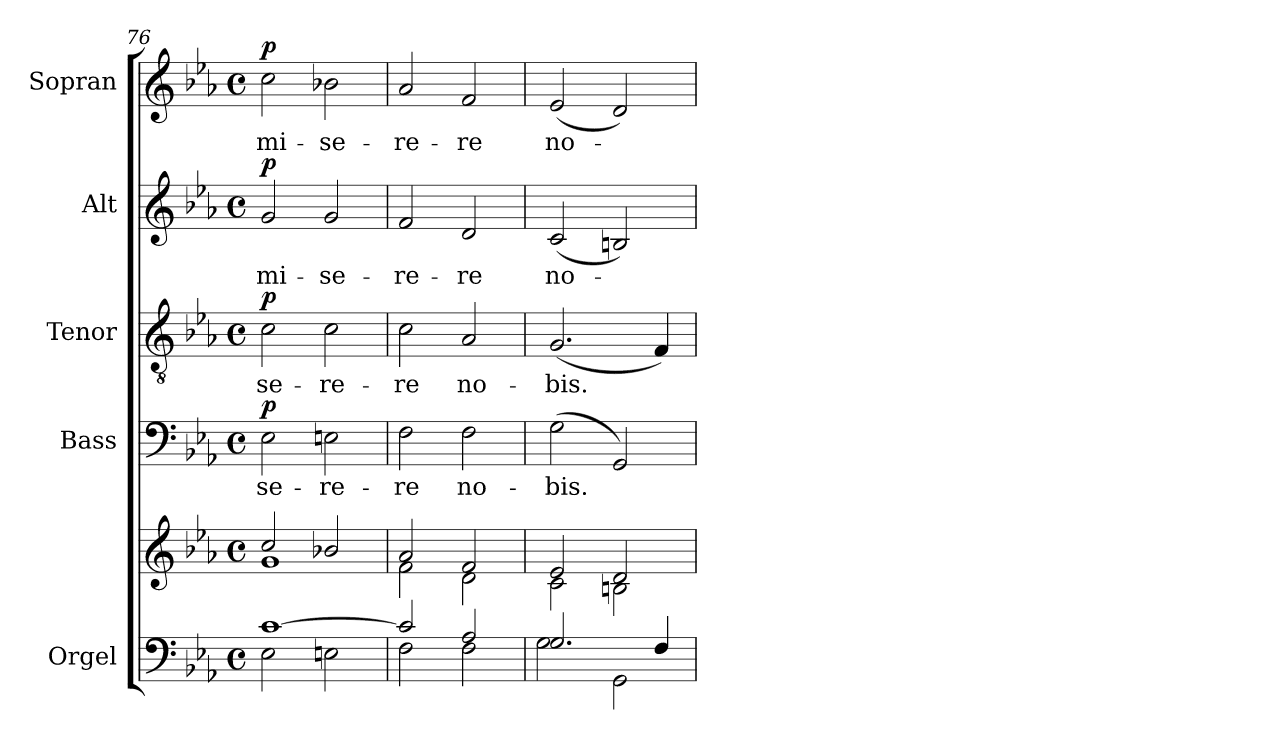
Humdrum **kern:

**kern	**kern	**kern	**text	**dynam	**kern	**text	**dynam	**kern	**text	**dynam	**kern	**text	**dynam
*part5	*part5	*part4	*part4	*part4	*part3	*part3	*part3	*part2	*part2	*part2	*part1	*part1	*part1
*staff6	*staff5	*staff4	*staff4	*staff4	*staff3	*staff3	*staff3	*staff2	*staff2	*staff2	*staff1	*staff1	*staff1
*I"Orgel	*	*I"Bass	*	*	*I"Tenor	*	*	*I"Alt	*	*	*I"Sopran	*	*
*I'Org.	*	*I'B.	*	*	*I'T.	*	*	*I'A.	*	*	*I'S.	*	*
*clefF4	*clefG2	*clefF4	*	*	*clefGv2	*	*	*clefG2	*	*	*clefG2	*	*
*k[b-e-a-]	*k[b-e-a-]	*k[b-e-a-]	*	*	*k[b-e-a-]	*	*	*k[b-e-a-]	*	*	*k[b-e-a-]	*	*
*E-:	*E-:	*E-:	*	*	*E-:	*	*	*E-:	*	*	*E-:	*	*
*M4/4	*M4/4	*M4/4	*	*	*M4/4	*	*	*M4/4	*	*	*M4/4	*	*
*met(c)	*met(c)	*met(c)	*	*	*met(c)	*	*	*met(c)	*	*	*met(c)	*	*
=76	=76	=76	=76	=76	=76	=76	=76	=76	=76	=76	=76	=76	=76
*^	*^	*	*	*	*	*	*	*	*	*	*	*	*
!	!	!	!	!	!LO:LY:b	!LO:DY:a	!	!LO:LY:b	!LO:DY:a	!	!LO:LY:b	!LO:DY:a	!	!LO:LY:b	!LO:DY:a
[>1c	2E-\	2cc/	1g	2E-\	-se-	p	2c\	-se-	p	2g/	mi-	p	2cc\	mi-	p
!	!	!	!	!	!LO:LY:b	!	!	!LO:LY:b	!	!	!LO:LY:b	!	!	!LO:LY:b	!
.	2En\	2b-X/	.	2En\	-re-	.	2c\	-re-	.	2g/	-se-	.	2b-X\	-se-	.
!!LO:PB:g=z
=77	=77	=77	=77	=77	=77	=77	=77	=77	=77	=77	=77	=77	=77	=77	=77
!	!	!	!	!	!LO:LY:b	!	!	!LO:LY:b	!	!	!LO:LY:b	!	!	!LO:LY:b	!
2c/]	2F\	2a-/	2f\	2F\	-re	.	2c\	-re	.	2f/	-re-	.	2a-/	-re-	.
!	!	!	!	!	!LO:LY:b	!	!	!LO:LY:b	!	!	!LO:LY:b	!	!	!LO:LY:b	!
2A-/	2F\	2f/	2d\	2F\	no-	.	2A-/	no-	.	2d/	-re	.	2f/	-re	.
=78	=78	=78	=78	=78	=78	=78	=78	=78	=78	=78	=78	=78	=78	=78	=78
!	!	!	!	!	!LO:LY:b	!	!	!LO:LY:b	!	!	!LO:LY:b	!	!	!LO:LY:b	!
2.G/	2G\	2e-/	2c\	(>2G\	-bis.	.	(<2.G/	-bis.	.	(<2c/	no-	.	(<2e-/	no-	.
.	2GG\	2d/	2Bn\	2GG/)	.	.	.	.	.	2Bn/)	.	.	2d/)	.	.
4F/	.	.	.	.	.	.	4F/)	.	.	.	.	.	.	.	.
*v	*v	*	*	*	*	*	*	*	*	*	*	*	*	*	*
*	*v	*v	*	*	*	*	*	*	*	*	*	*	*	*
=	=	=	=	=	=	=	=	=	=	=	=	=	=
*-	*-	*-	*-	*-	*-	*-	*-	*-	*-	*-	*-	*-	*-
